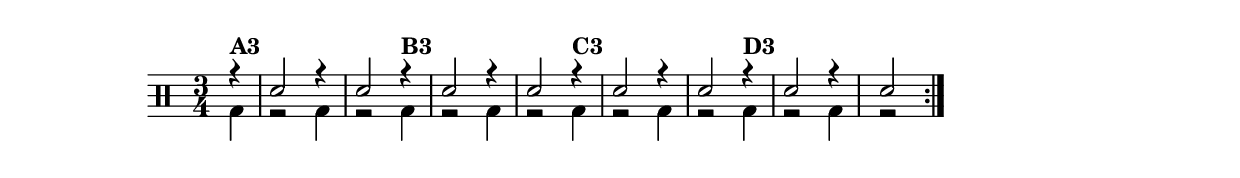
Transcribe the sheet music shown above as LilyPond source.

%-*- coding: utf-8 -*-

\version "2.14.2"

%\header {title = "variacoes sobre a mucama - variacao 2"}

\drums {

\override Staff.TimeSignature #'style = #'()
\time 3/4 
\partial 4*1

\context DrumVoice = "1" { }
\context DrumVoice = "2" {  }

<<
{
\repeat volta 2 {
r4^\markup {\column {\bold {A3}}}
sn2 r4 sn2 
r4^\markup{\bold {B3}} 
sn2 r4 sn2
r4^\markup{\bold {C3}}
sn2 r4 sn2
r4^\markup{\bold {D3}}
sn2 r4 sn2

}
}

\\

{

\repeat volta 2 

{
bd4

r2 bd4 r2 bd4 r2 bd4 r2 bd4 r2 bd4 r2 bd4 r2 bd4 r2

 


}

}
>>

}

